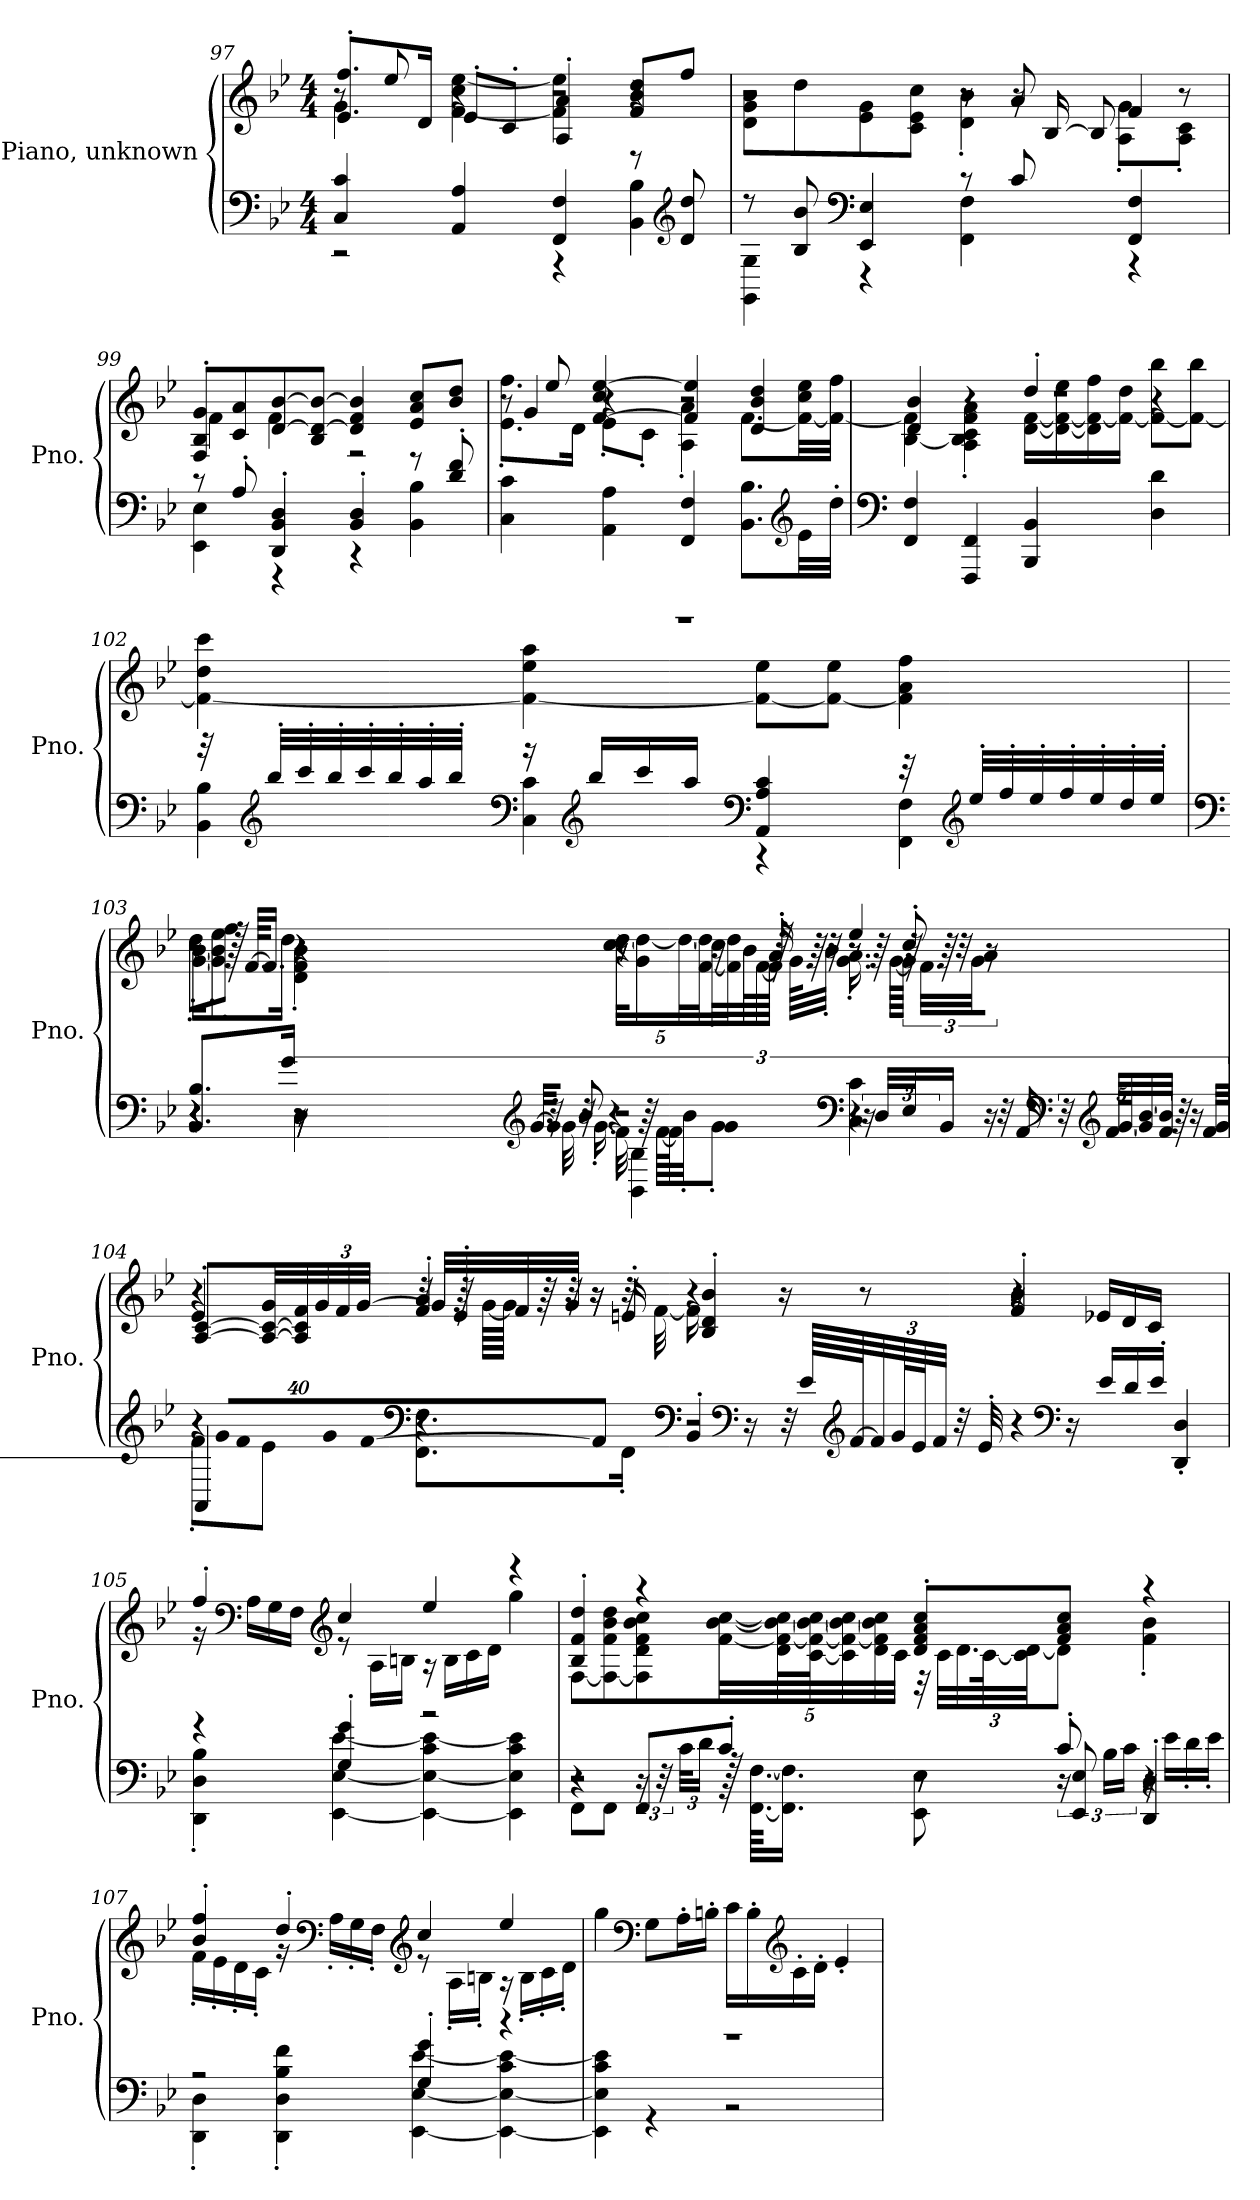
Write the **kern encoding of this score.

**kern	**kern
*part1	*part1
*staff2	*staff1
*I"Piano, unknown	*
*I'Pno.	*
*clefF4	*clefG2
*k[b-e-]	*k[b-e-]
*M4/4	*M4/4
=97	=97
*^	*^
*	*	*	*^
4C/ 4c/	2r	8r	4g\	8.e-/' 8.ff/'L
.	.	8ee-/	.	.
.	.	.	.	16d/Jk
4AA/ 4A/	.	4r	[4f\ 4cc\ [4ee-\	8e-'/L
.	.	.	.	8c'/J
4FF/ 4F/	4r	2r	4f\] 4ee-\]	4A/' 4a/'
8r	4BB-\ 4B-\	.	4r	8f/ 8b-/ 8dd/L
*clefG2	*	*	*	*
8d/ 8dd/	.	.	.	8ff/J
=98	=98	=98	=98	=98
8r	4GG\ 4G\	2r	8d\ 8g\ 8b-\L	2r
8B-/ 8b-/	.	.	8dd\	.
*clefF4	*	*	*	*
4EE-/ 4E-/	4r	.	8e-\ 8g\	.
.	.	.	8c\ 8e-\ 8cc\J	.
8r	4FF\ 4F\	8r	4d\' 4b-\'	8r
8c/	.	8a/	.	16r
.	.	.	.	[16B-/
4FF/ 4F/	4r	4f/	8A\' 8g\'L	8B-/]
.	.	.	8A\' 8c\'J	8r
*	*	*	*v	*v
!!LO:LB:g=z
=99	=99	=99	=99
8r	4EE-\ 4E-\	8F/' 8B-/' 8g/'L	4f\
8A'/	.	8c/ 8a/	.
4DD/' 4BB-/' 4D/'	4r	[8d/ [8b-/	4f\
.	.	8B-/ 8d/_ 8b-/_J	.
4BB-/' 4D/'	4r	4d/] 4f/ 4b-/]	2r
8r	4BB-\ 4B-\	8e-/ 8a/ 8cc/L	.
8d/' 8f/'	.	8b-/ 8dd/J	.
*v	*v	*	*
=100	=100	=100
*	*	*^
4C\ 4c\	8r	8.e-\' 8.ff\'L	4g/
.	8ee-/	.	.
.	.	16d\Jk	.
4AA\ 4A\	4r	8e-'\L	[4f/ 4cc/ [4ee-/
.	.	8c'\J	.
4FF/ 4F/	2r	4A\' 4a\'	4f/] 4ee-/]
8.BB-\ 8.B-\L	.	[8.f\L	4d/ 4b-/ 4dd/
*clefG2	*	*	*
32e-\LL	.	32f\_ 32cc\ 32ee-\LL	.
32dd'\JJJ	.	32f\_ 32ff\JJJ	.
=101	=101	=101	=101
*clefF4	*	*	*
4FF/ 4F/	1r	[4B-\ 4f\]	4d/ 4b-/
4FFF/ 4FF/	.	4A\' 4B-\]' 4c\' 4f\' 4a\'	4r
4BBB-/ 4BB-/	.	[16d\ [16f\LL	4dd'/
.	.	16d\_ 16f\_ 16ee-\	.
.	.	16d\] 16f\_ 16ff\	.
.	.	16f\_ 16dd\JJ	.
4D\ 4d\	.	8f\_ 8bb-\L	4r
.	.	8f\_ 8bb-\J	.
*	*	*v	*v
!!LO:LB:g=z
=102	=102	=102
*^	*	*
32r	4BB-\ 4B-\	1r	4f\_ 4dd\ 4ccc\
*clefG2	*	*	*
32bb-'/LLL	.	.	.
32ccc'/	.	.	.
32bb-'/	.	.	.
32ccc'/	.	.	.
32bb-'/	.	.	.
32aa'/	.	.	.
32bb-'/JJJ	.	.	.
*clefF4	*	*	*
16r	4C\ 4c\	.	4f\_ 4ee-\ 4aa\
*clefG2	*	*	*
16bb-/LL	.	.	.
16ccc/	.	.	.
16aa/JJ	.	.	.
*clefF4	*	*	*
4AA/ 4A/ 4c/	4r	.	8f\_ 8ee-\L
.	.	.	8f\_ 8ee-\J
32r	4FF\ 4F\	.	4f\] 4a\ 4ff\
*clefG2	*	*	*
32ee-'/LLL	.	.	.
32ff'/	.	.	.
32ee-'/	.	.	.
32ff'/	.	.	.
32ee-'/	.	.	.
32dd'/	.	.	.
32ee-'/JJJ	.	.	.
*v	*v	*	*
*	*v	*v
!!LO:LB:g=z
=103	=103
*clefF4	*
*^	*^
*	*^	*	*^
*	*	*^	*	*	*^
4r	4r	8.BB-/ 8.B-/L	4r	2r	8dd'\L	8r	[16g\' [16b-\'KL
.	.	.	.	.	.	.	8g\]' 8b-\]' 8ee-\'
.	.	.	.	.	8ff'\J	128r	.
.	.	.	.	.	.	[64.f/KKLL	.
.	.	.	.	.	.	16.f/JJ]	.
.	.	16g/Jk	.	.	.	.	16dd\Jk
8r	16r	24r	4D\	.	4r	4r	4d\' 4f\' 4b-\'
*clefG2	*	*	*	*	*	*	*
.	.	[48g/KKL	.	.	.	.	.
.	32r	8g/J]	.	.	.	.	.
.	32g\	.	.	.	.	.	.
8b-/	32r	.	.	.	.	.	.
.	16.g'\	.	.	.	.	.	.
.	.	32r	.	.	.	.	.
.	.	32g/	.	.	.	.	.
*	*	*	*	*	*	*	*Xbrackettup
2r	32f\	24r	4BB-\ 4B-\	4r	8r	8r	40cc\ [40dd\KLL
.	.	.	.	.	.	.	20g\ 20dd\_
.	64r	.	.	.	.	.	.
.	.	48b-/LLL	.	.	.	.	.
.	[64f\KLLL	.	.	.	.	.	.
.	32f\]	48cc/J	.	.	.	.	.
.	.	.	.	.	.	.	40dd\L_
.	.	24g/JJ	.	.	.	.	.
.	32b-'\JJ	.	.	.	.	.	.
.	.	.	.	.	.	.	[40f\ 40dd\_J
.	8g'\J	16r	.	.	32cc'\LLL	16r	16f\] 16dd\]JJ
.	.	.	.	.	64b-\L	.	.
.	.	.	.	.	[64f\	.	.
.	.	32r	.	.	64f\JJJJ]	16a'/	128r
.	.	.	.	.	.	.	64.g\KLLL
.	.	.	.	.	64r	.	.
.	.	32f/	.	.	32r	.	32b-'\JJJ
*clefF4	*	*	*	*	*	*	*
.	4r	40r	4C\ 4c\	8r	16.g\' 16.a\'	4ee-/	8r
*clefG2	*	*	*	*	*	*	*
.	.	40f/LLL	.	.	.	.	.
.	.	[80g/K	.	.	.	.	.
.	.	40g/] [40b-/	.	.	.	.	.
.	.	40f/ 40b-/]JJJ	.	.	.	.	.
.	.	.	.	.	64r	.	.
.	.	.	.	.	[64g\LLLL	.	.
.	.	80r	.	.	.	.	.
*	*	*	*	*	*	*	*brackettup
.	.	16r	.	8cc'/	64g\JJJJ]	.	96r
.	.	.	.	.	.	.	48.f\LLL
.	.	.	.	.	64r	.	.
.	.	.	.	.	32r	.	.
.	.	.	.	.	.	.	48g\J
.	.	32f/LLL	.	.	16r	.	16a\JJ
.	.	32g/JJJ	.	.	.	.	.
*	*	*v	*v	*	*	*	*
*	*	*	*v	*v	*v	*v
!!LO:PB:g=z
=104	=104	=104	=104
!LO:N:vis=64	!	!	!
*	*	*	*^
*	*	*	*	*^
960%17r	8f'\L	4AA/	4e-'/	4r	[8A/ [8c/L
!LO:N:vis=32	!	!	!	!	!
640%23g/LLL	.	.	.	.	.
!LO:N:vis=64	!	!	!	!	!
960%17f/K	.	.	.	.	.
!LO:N:vis=32	!	!	!	!	!
640%23g/	.	.	.	.	.
!LO:N:vis=64	!	!	!	!	!
[960%17f/JJK	.	.	.	.	.
8f/J]	8e-\J	.	.	.	32A/_ 32c/_ 32g/LL
.	.	.	.	.	32A/] 32c/] 32f/
*	*	*	*	*	*Xbrackettup
.	.	.	.	.	48g/
.	.	.	.	.	48f/
.	.	.	.	.	[48g/JJJ
*clefF4	*	*	*	*	*
16r	8.FF\ 8.F\L	4r	4f/' 4a/'	32r	32g/LLL]
.	.	.	.	64r	32e-'/
.	.	.	.	[64g\LLLL	.
32r	.	.	.	64g\JJJJ]	32f/
.	.	.	.	64r	.
64e-/LLLL	.	.	.	32r	32g/JJJ
*clefG2	*	*	*	*	*
[64f/J	.	.	.	.	.
*Xbrackettup	*	*	*	*	*
48f/]	.	.	.	16r	16r
96g/L	.	.	.	.	.
96e-/J	.	.	.	.	.
48f/JJJ	.	.	.	.	.
32r	16d'\Jk	.	.	32r	16en'/
32e-'/	.	.	.	[32f\	.
*clefF4	*	*	*	*	*
16r	2r	4BB-'/	4r	16f\]	4B-/' 4d/' 4b-/'
16e-/LL	.	.	.	16r	.
16d/	.	.	.	8r	.
16e-'/JJ	.	.	.	.	.
4DD/' 4D/'	.	4r	4f/' 4b-/'	4r	16r
.	.	.	.	.	16e-X/LL
.	.	.	.	.	16d/
.	.	.	.	.	16c/JJ
*	*v	*v	*	*	*
*	*	*	*v	*v
!!LO:LB:g=z
=105	=105	=105	=105
4r	4DD\' 4D\' 4B-\'	4ff'/	16r
*	*	*clefF4	*
.	.	.	16A\LL
.	.	.	16G\
.	.	.	16F\JJ
*	*	*clefG2	*
4G/' 4g/'	[4EE-\ [4E-\ [4e-\	4cc/	8r
.	.	.	16A\LL
.	.	.	16Bn\JJ
2r	4EE-\_ 4E-\_ 4c\ 4e-\_	4ee-/	16r
.	.	.	16B\LL
.	.	.	16c\
.	.	.	16d\JJ
.	4EE-\] 4E-\] 4c\ 4e-\]	4r	4gg\
!!LO:LB:g=z	!!
=106	=106	=106	=106
*	*^	*	*
4r	8FF\L	2r	4B-/' 4f/' 4dd/'	[8F\L
.	8FF\J	.	.	8F\_ 8f\ 8b-\ 8dd\
*	*brackettup	*	*	*
8FF/L	24r	.	4r	8F\] 8d\ 8f\ 8b-\ 8cc\
.	48r	.	.	.
.	48c\KLL	.	.	.
.	24d\JJ	.	.	.
8c'/J	128r	.	.	[40f\ [40b-\ [40cc\LL
.	[64.FF\ [64.F\KKLL	.	.	.
.	.	.	.	80d\ 80f\_ 80b-\_ 80cc\_L
.	16.FF\] 16.F\]JJ	.	.	.
.	.	.	.	[80c\ 80f\_ 80b-\_ 80cc\_J
.	.	.	.	40c\] 40f\_ 40b-\_ 40cc\_
.	.	.	.	40d\ 40f\] 40b-\] 40cc\]
.	.	.	.	40c\JJJ
8r	8EE-\ 8E-\	8r	8d/' 8f/' 8a/' 8cc/'L	32r
.	.	.	.	32c\LLL
.	.	.	.	48.d\
.	.	.	.	[96c\K
.	.	.	.	48c\] [48d\JJ
8c'/	24r	8EE-/ 8E-/	8f/ 8a/ 8cc/J	8d\J]
.	24B-\LL	.	.	.
.	24c\JJ	.	.	.
4r	16r	4DD/' 4D/'	4r	4f\' 4b-\'
.	16e-\LL	.	.	.
.	16d'\	.	.	.
.	16e-'\JJ	.	.	.
*	*v	*v	*	*
!!LO:LB:g=z	!!
=107	=107	=107	=107
2r	4DD\' 4D\'	4b-/' 4ff/'	16f'\LL
.	.	.	16e-'\
.	.	.	16d'\
.	.	.	16c'\JJ
.	4DD\' 4D\' 4B-\' 4f\'	4dd'/	16r
*	*	*clefF4	*
.	.	.	16A'\LL
.	.	.	16G'\
.	.	.	16F'\JJ
*	*	*clefG2	*
4G/' 4g/'	[4EE-\ [4E-\ [4e-\	4cc/	8r
.	.	.	16A'\LL
.	.	.	16Bn'\JJ
4r	4EE-\_ 4E-\_ 4c\ 4e-\_	4ee-/	16r
.	.	.	16B'\LL
.	.	.	16c'\
.	.	.	16d'\JJ
*	*	*v	*v
=108	=108	=108
1r	4EE-\] 4E-\] 4c\ 4e-\]	4gg\
*	*	*clefF4
.	4r	8G\L
.	.	16A'\L
.	.	16Bn'\JJ
.	2r	16c\LL
.	.	16B'\
*	*	*clefG2
.	.	16c'\
.	.	16d'\JJ
.	.	4e-'/
*v	*v	*
=	=
*-	*-
